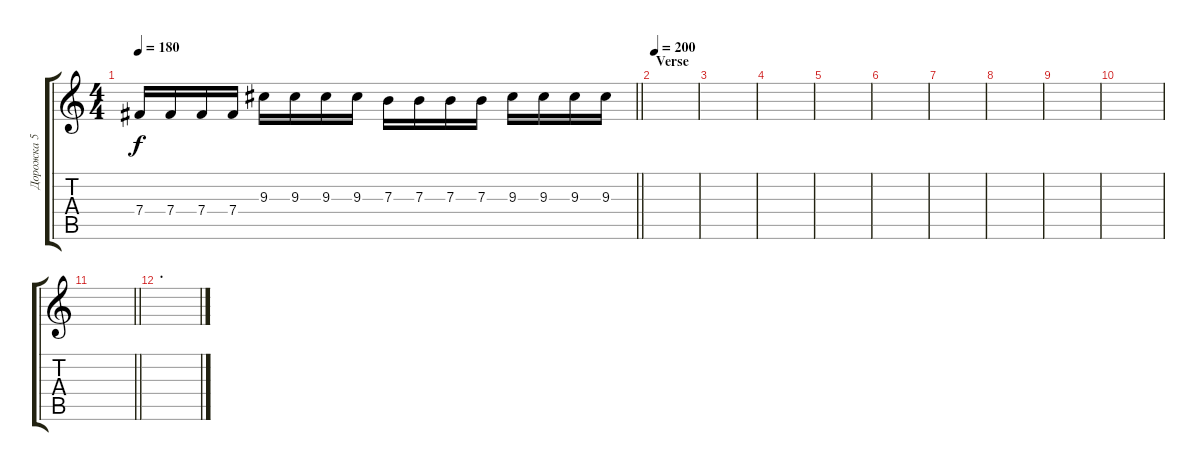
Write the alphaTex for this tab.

\track ("Дорожка 5" "Дорожка 5") {instrument distortionguitar}
\staff {score tabs}
\tuning (Db4 Ab3 E3 B2 Gb2 B1) {hide}
\ts (4 4)
\tempo 180
\clef g2
\barLineRight lightlight
\ks c
7.4.16{dy f} 7.4.16 7.4.16 7.4.16 9.3.16 9.3.16 9.3.16 9.3.16 7.3.16 7.3.16 7.3.16 7.3.16 9.3.16 9.3.16 9.3.16 9.3.16 |
\section ("" "Verse")
\tempo 200
|
|
|
|
|
|
|
|
|
\barLineRight lightlight
|
\section ("" ".")
